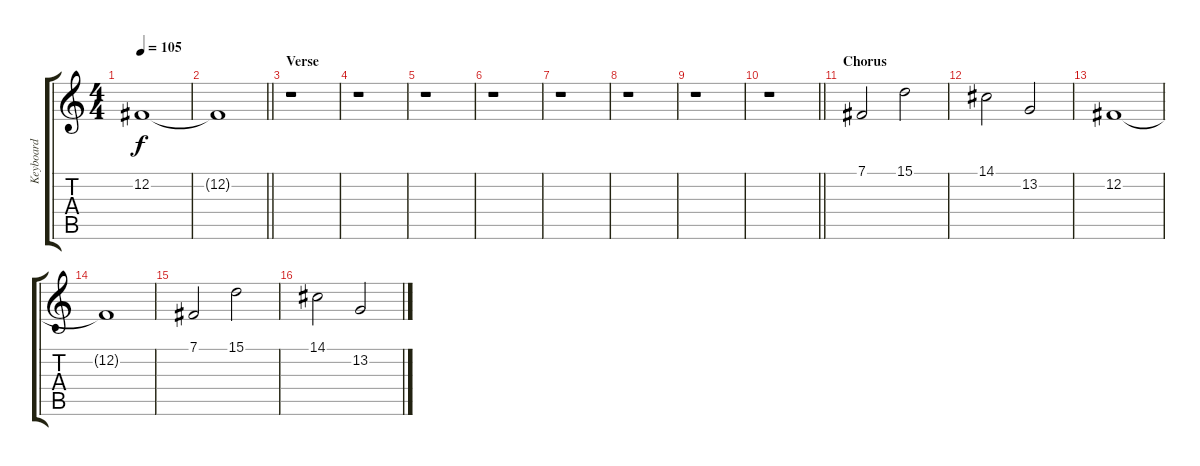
\track ("Keyboard" "Keyboard") {instrument tremolostrings}
\staff {score tabs}
\tuning (B3 Gb3 D3 A2 E2 B1) {hide}
\ts (4 4)
\tempo 105
\clef g2
\ks c
12.2.1{dy f} |
\barLineRight lightlight
12.2{t}.1 |
\section ("" "Verse ")
r.1 |
r.1 |
r.1 |
r.1 |
r.1 |
r.1 |
r.1 |
\barLineRight lightlight
r.1 |
\section ("" "Chorus")
7.1.2 15.1.2 |
14.1.2 13.2.2 |
12.2.1 |
12.2{t}.1 |
7.1.2 15.1.2 |
14.1.2 13.2.2
